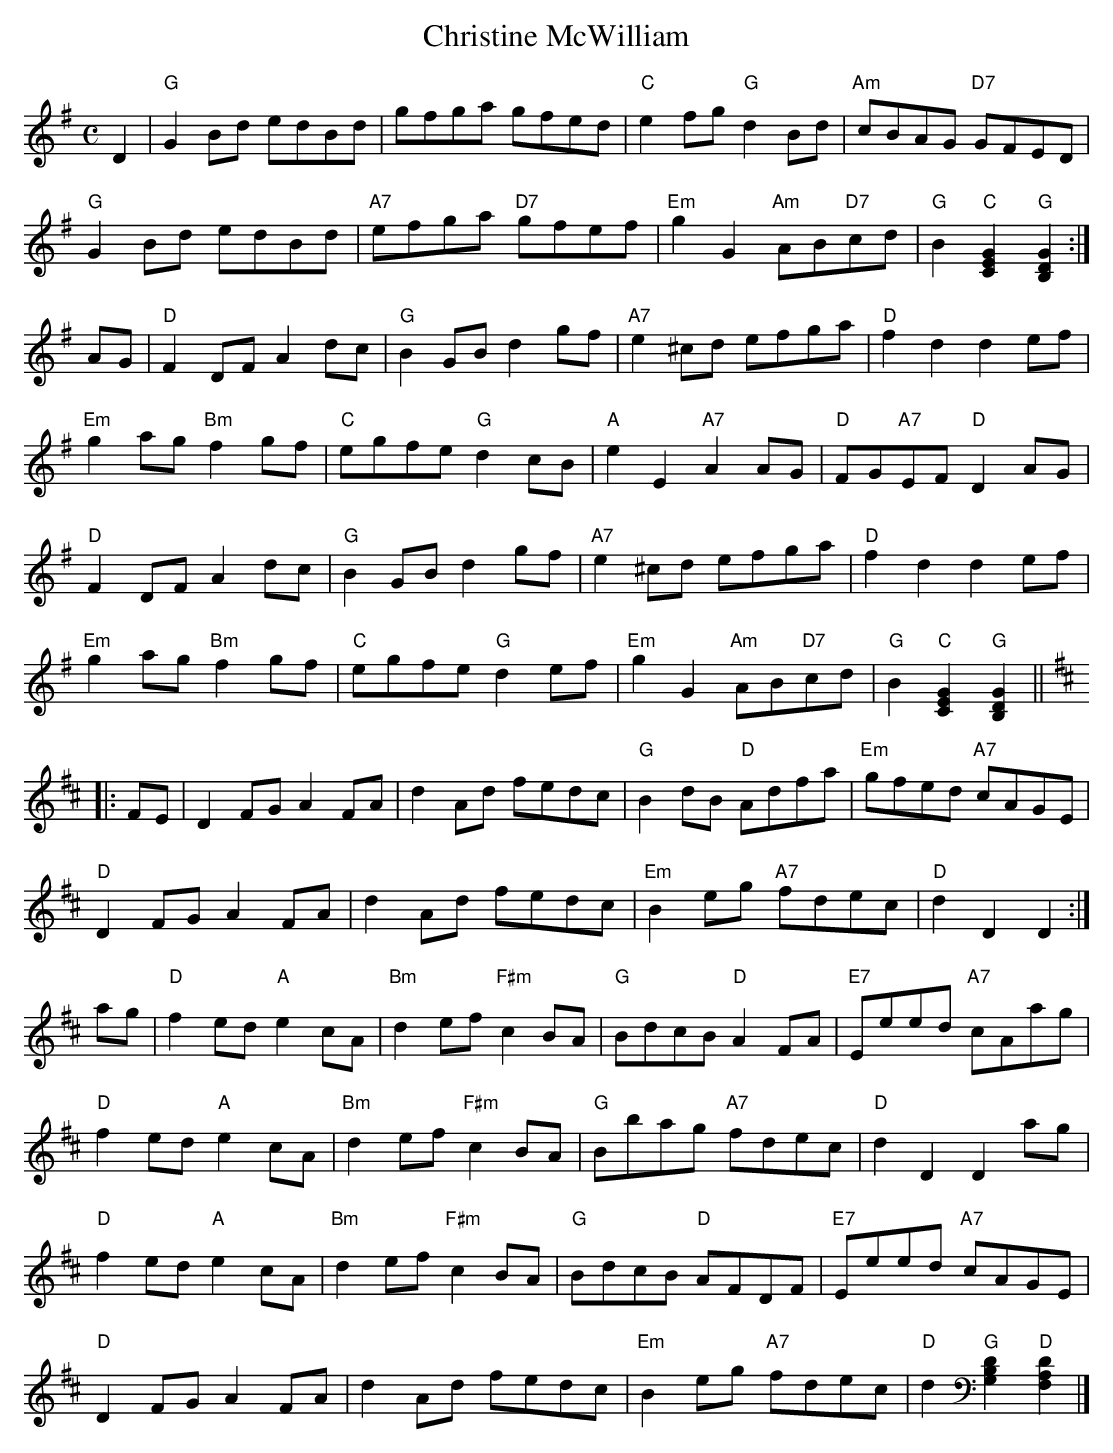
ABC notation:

X:1
T:Christine McWilliam
M:C
Q:180
K:G
D2|\
"G"G2Bd edBd| gfga gfed| "C"e2fg "G"d2Bd| "Am"cBAG "D7"GFED|
"G"G2Bd edBd| "A7"efga "D7"gfef| "Em"g2G2 "Am"AB"D7"cd| "G"B2 "C"[G2E2C2] "G"[B,2D2G2]:|
AG|\
"D"F2 DF A2dc| "G"B2GB d2gf| "A7"e2^cd efga|"D"f2d2d2ef|
"Em"g2ag "Bm"f2gf| "C"egfe "G"d2cB| "A"e2E2 "A7"A2AG| "D"FG"A7"EF "D"D2AG|
"D"F2DF A2dc| "G"B2GB d2gf|"A7"e2^cd efga| "D"f2d2d2ef|
"Em"g2ag "Bm"f2gf| "C"egfe "G"d2 ef| "Em"g2G2 "Am"AB"D7"cd| "G"B2 "C"[G2E2C2] "G"[B,2D2G2]||
K:D
|:FE|\
D2 FGA2FA|d2Ad fedc| "G"B2dB "D"Adfa| "Em"gfed "A7"cAGE|
"D"D2 FG A2FA| d2Ad fedc| "Em"B2 eg "A7"fdec| "D"d2D2D2:|
ag|\
"D"f2ed "A"e2cA| "Bm"d2ef "F#m"c2BA| "G"BdcB "D"A2FA| "E7"Eeed "A7"cAag|
"D" f2 ed "A"e2cA| "Bm"d2 ef "F#m"c2BA| "G"Bbag "A7"fdec| "D"d2D2D2ag|
"D"f2ed "A"e2cA| "Bm"d2ef "F#m"c2BA| "G"BdcB "D"AFDF| "E7"Eeed "A7"cAGE|
"D"D2 FG A2FA| d2Ad fedc| "Em"B2eg "A7"fdec| "D"d2 "G"[G,2B,2D2] "D"[F,2A,2D2]|]
